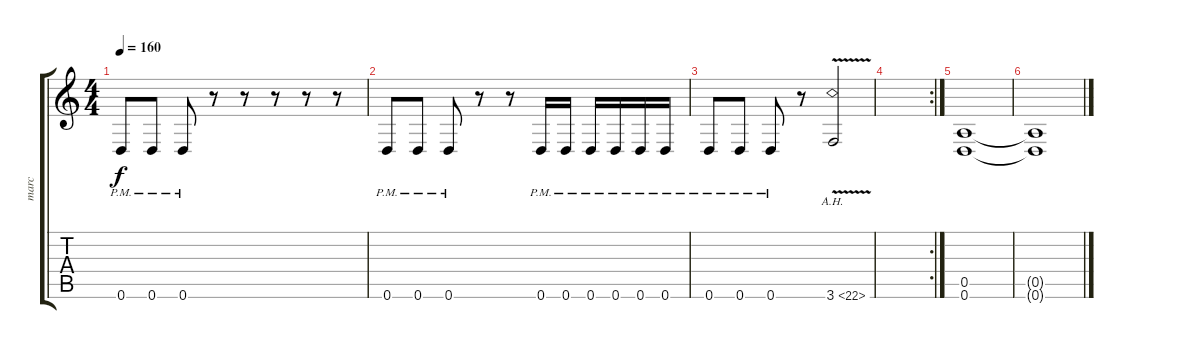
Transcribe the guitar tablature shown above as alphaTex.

\track ("marc" "marc") {instrument distortionguitar}
\staff {score tabs}
\tuning (E4 B3 G3 D3 A2 D2) {hide}
\ts (4 4)
\tempo 160
\clef g2
\ks c
0.6{pm}.8{dy f} 0.6{pm}.8 0.6{pm}.8 r.8 r.8 r.8 r.8 r.8 |
0.6{pm}.8 0.6{pm}.8 0.6{pm}.8 r.8 r.8 0.6{pm}.16 0.6{pm}.16 0.6{pm}.16 0.6{pm}.16 0.6{pm}.16 0.6{pm}.16 |
0.6{pm}.8 0.6{pm}.8 0.6{pm}.8 r.8 3.6{ah 19 v}.2 |
\rc 2
|
(0.5 0.6).1 |
(0.5{t} 0.6{t}).1
